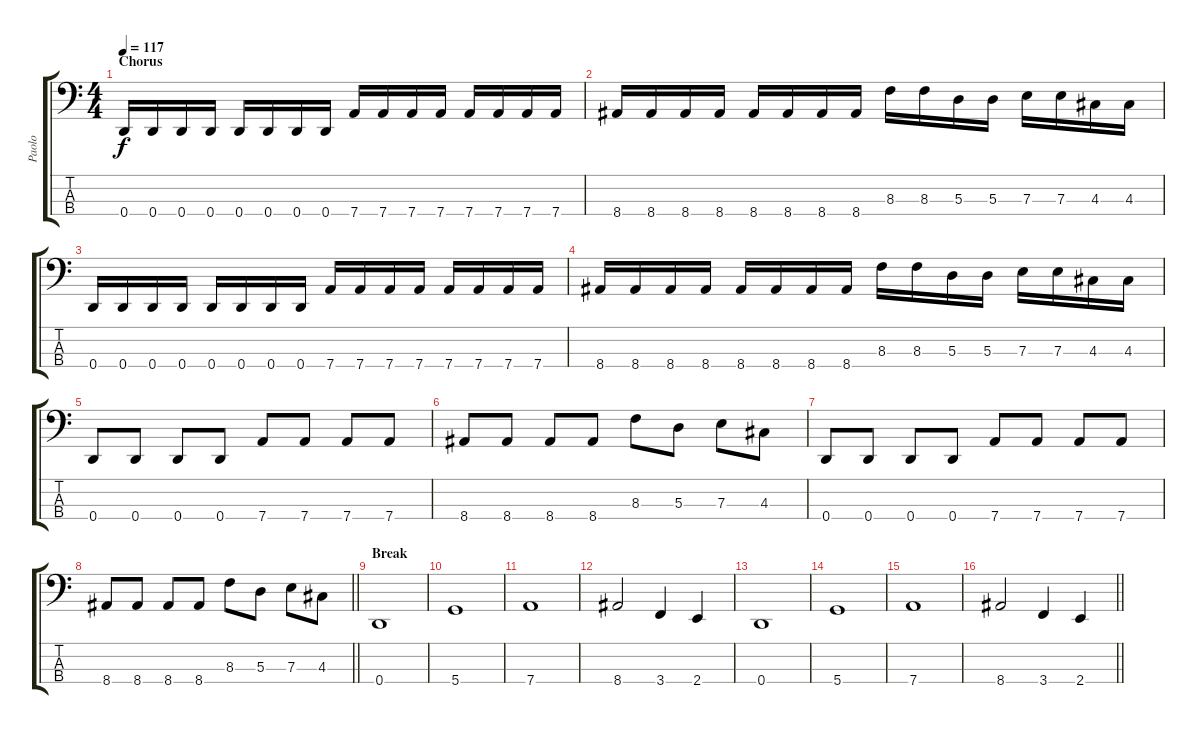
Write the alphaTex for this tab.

\track ("Paolo" "Paolo") {instrument electricbasspick}
\staff {score tabs}
\tuning (G2 D2 A1 D1) {hide}
\ts (4 4)
\section ("" "Chorus")
\tempo 117
\clef f4
\ks c
0.4.16{dy f} 0.4.16 0.4.16 0.4.16 0.4.16 0.4.16 0.4.16 0.4.16 7.4.16 7.4.16 7.4.16 7.4.16 7.4.16 7.4.16 7.4.16 7.4.16 |
8.4.16 8.4.16 8.4.16 8.4.16 8.4.16 8.4.16 8.4.16 8.4.16 8.3.16 8.3.16 5.3.16 5.3.16 7.3.16 7.3.16 4.3.16 4.3.16 |
0.4.16 0.4.16 0.4.16 0.4.16 0.4.16 0.4.16 0.4.16 0.4.16 7.4.16 7.4.16 7.4.16 7.4.16 7.4.16 7.4.16 7.4.16 7.4.16 |
8.4.16 8.4.16 8.4.16 8.4.16 8.4.16 8.4.16 8.4.16 8.4.16 8.3.16 8.3.16 5.3.16 5.3.16 7.3.16 7.3.16 4.3.16 4.3.16 |
0.4.8 0.4.8 0.4.8 0.4.8 7.4.8 7.4.8 7.4.8 7.4.8 |
8.4.8 8.4.8 8.4.8 8.4.8 8.3.8 5.3.8 7.3.8 4.3.8 |
0.4.8 0.4.8 0.4.8 0.4.8 7.4.8 7.4.8 7.4.8 7.4.8 |
\barLineRight lightlight
8.4.8 8.4.8 8.4.8 8.4.8 8.3.8 5.3.8 7.3.8 4.3.8 |
\section ("" "Break")
0.4.1 |
5.4.1 |
7.4.1 |
8.4.2 3.4.4 2.4.4 |
0.4.1 |
5.4.1 |
7.4.1 |
\barLineRight lightlight
8.4.2 3.4.4 2.4.4
